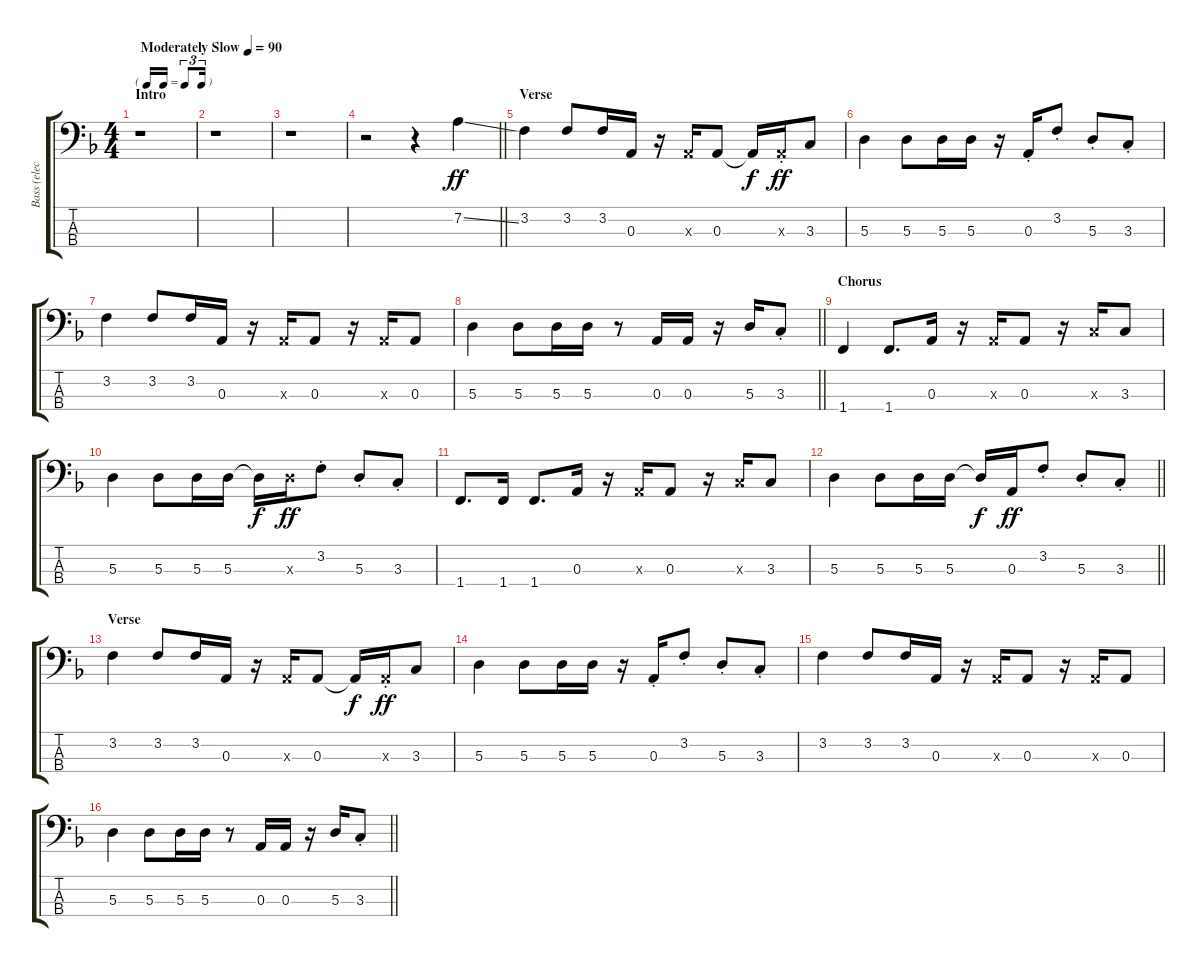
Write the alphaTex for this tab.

\track ("Bass (elec.)" "Bass (elec") {instrument electricbassfinger}
\staff {score tabs}
\tuning (G2 D2 A1 E1) {hide}
\ts (4 4)
\tf triplet16th
\section ("" "Intro")
\tempo (90 "Moderately Slow")
\clef f4
\ks f
r.1{dy ff instrument electricbassfinger} |
r.1 |
r.1 |
\barLineRight lightlight
r.2 r.4 7.2{ss}.4 |
\section ("" "Verse")
3.2.4 3.2.8 3.2.16 0.3.16 r.16 0.3{x}.16 0.3.8 0.3{t}.16{dy f} 0.3{st x}.16{dy ff} 3.3.8 |
5.3.4 5.3.8 5.3.16 5.3.16 r.16 0.3{st}.16 3.2{st}.8 5.3{st}.8 3.3{st}.8 |
3.2.4 3.2.8 3.2.16 0.3.16 r.16 0.3{x}.16 0.3.8 r.16 0.3{x}.16 0.3.8 |
\barLineRight lightlight
5.3.4 5.3.8 5.3.16 5.3.16 r.8 0.3.16 0.3.16 r.16 5.3.16 3.3{st}.8 |
\section ("" "Chorus")
1.4.4 1.4.8{d} 0.3.16 r.16 0.3{x}.16 0.3.8 r.16 3.3{x}.16 3.3.8 |
5.3.4 5.3.8 5.3.16 5.3.16 5.3{t}.16{dy f} 5.3{x}.16{dy ff} 3.2{st}.8 5.3{st}.8 3.3{st}.8 |
1.4.8{d} 1.4.16 1.4.8{d} 0.3.16 r.16 0.3{x}.16 0.3.8 r.16 3.3{x}.16 3.3.8 |
\barLineRight lightlight
5.3.4 5.3.8 5.3.16 5.3.16 5.3{t}.16{dy f} 0.3.16{dy ff} 3.2{st}.8 5.3{st}.8 3.3{st}.8 |
\section ("" "Verse")
3.2.4 3.2.8 3.2.16 0.3.16 r.16 0.3{x}.16 0.3.8 0.3{t}.16{dy f} 0.3{st x}.16{dy ff} 3.3.8 |
5.3.4 5.3.8 5.3.16 5.3.16 r.16 0.3{st}.16 3.2{st}.8 5.3{st}.8 3.3{st}.8 |
3.2.4 3.2.8 3.2.16 0.3.16 r.16 0.3{x}.16 0.3.8 r.16 0.3{x}.16 0.3.8 |
\barLineRight lightlight
5.3.4 5.3.8 5.3.16 5.3.16 r.8 0.3.16 0.3.16 r.16 5.3.16 3.3{st}.8
